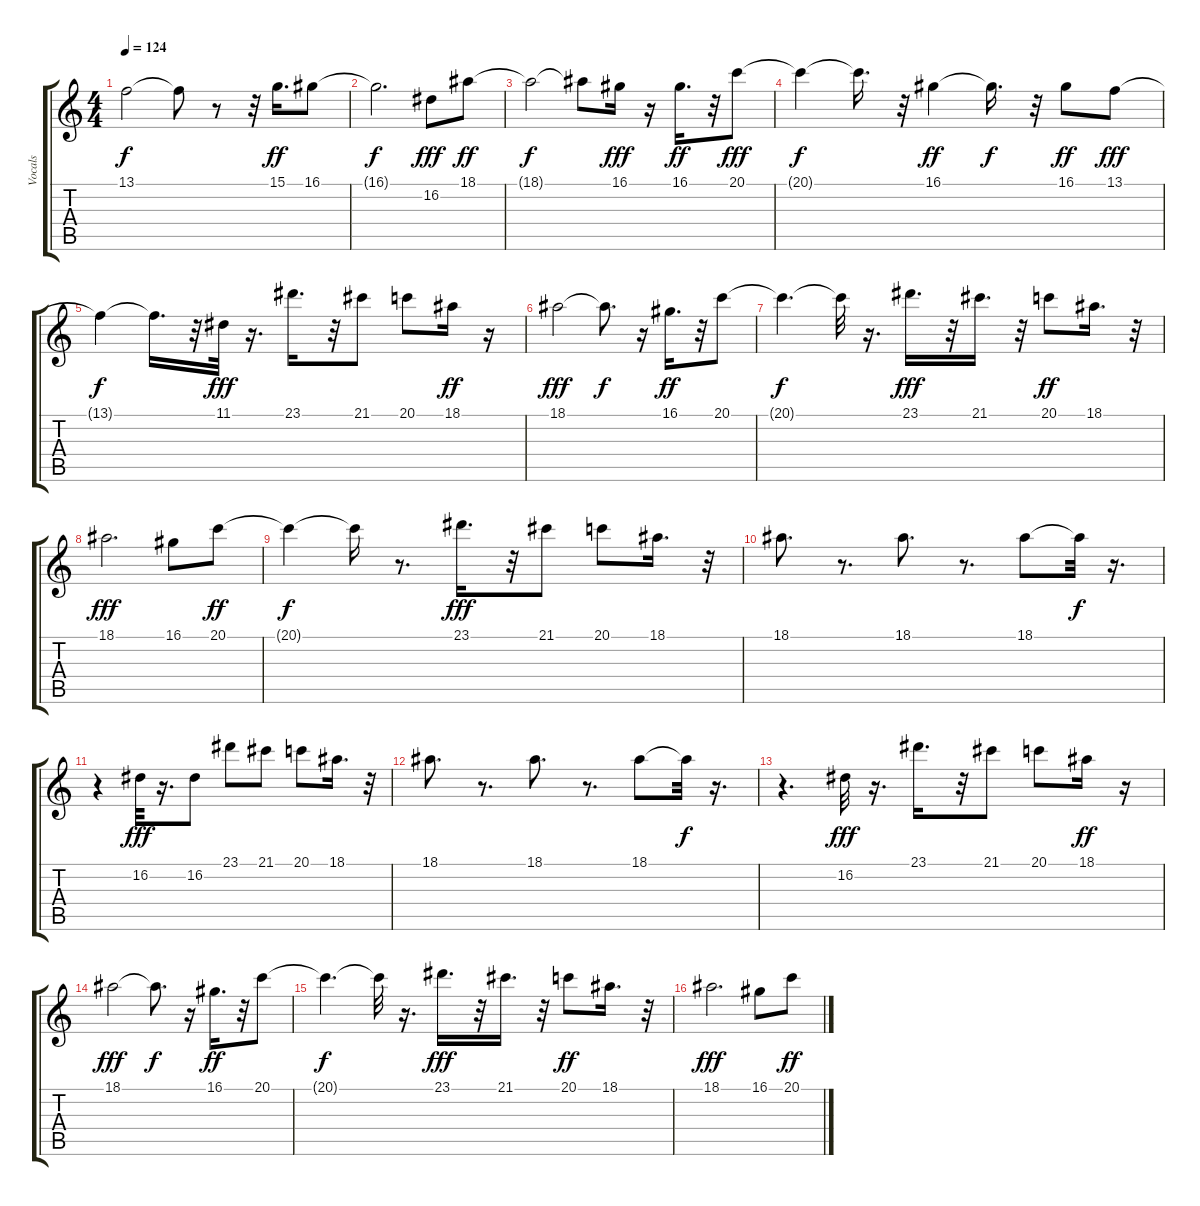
\track ("Vocals" "Vocals") {instrument lead3calliope}
\staff {score tabs}
\tuning (E4 B3 G3 D3 A2 E2) {hide}
\ts (4 4)
\tempo 124
\clef g2
\ks c
13.1{t}.2{dy f} 13.1{t}.8 r.8 r.32 15.1.16{d dy ff} 16.1.8 |
16.1{t}.2{d dy f} 16.2.8{dy fff} 18.1.8{dy ff} |
18.1{t}.2{dy f} 18.1{t}.8 16.1.16{dy fff} r.16 16.1.16{d dy ff} r.32 20.1.8{dy fff} |
20.1{t}.4{dy f} 20.1{t}.16{d} r.32 16.1.4{dy ff} 16.1{t}.16{d dy f} r.32 16.1.8{dy ff} 13.1.8{dy fff} |
13.1{t}.4{dy f} 13.1{t}.16{d} r.32 11.1.32{dy fff} r.16{d} 23.1.16{d} r.32 21.1.8 20.1.8 18.1.16{dy ff} r.16 |
18.1.2{dy fff} 18.1{t}.8{d dy f} r.16 16.1.16{d dy ff} r.32 20.1.8 |
20.1{t}.4{d dy f} 20.1{t}.32 r.16{d} 23.1.16{d dy fff} r.32 21.1.16{d} r.32 20.1.8{dy ff} 18.1.16{d} r.32 |
18.1.2{d dy fff} 16.1.8 20.1.8{dy ff} |
20.1{t}.4{dy f} 20.1{t}.16 r.8{d} 23.1.16{d dy fff} r.32 21.1.8 20.1.8 18.1.16{d} r.32 |
18.1.8{d} r.8{d} 18.1.8{d} r.8{d} 18.1.8 18.1{t}.32{dy f} r.16{d} |
r.4 16.2.32{dy fff} r.16{d} 16.2.8 23.1.8 21.1.8 20.1.8 18.1.16{d} r.32 |
18.1.8{d} r.8{d} 18.1.8{d} r.8{d} 18.1.8 18.1{t}.32{dy f} r.16{d} |
r.4{d} 16.2.32{dy fff} r.16{d} 23.1.16{d} r.32 21.1.8 20.1.8 18.1.16{dy ff} r.16 |
18.1.2{dy fff} 18.1{t}.8{d dy f} r.16 16.1.16{d dy ff} r.32 20.1.8 |
20.1{t}.4{d dy f} 20.1{t}.32 r.16{d} 23.1.16{d dy fff} r.32 21.1.16{d} r.32 20.1.8{dy ff} 18.1.16{d} r.32 |
18.1.2{d dy fff} 16.1.8 20.1.8{dy ff}
